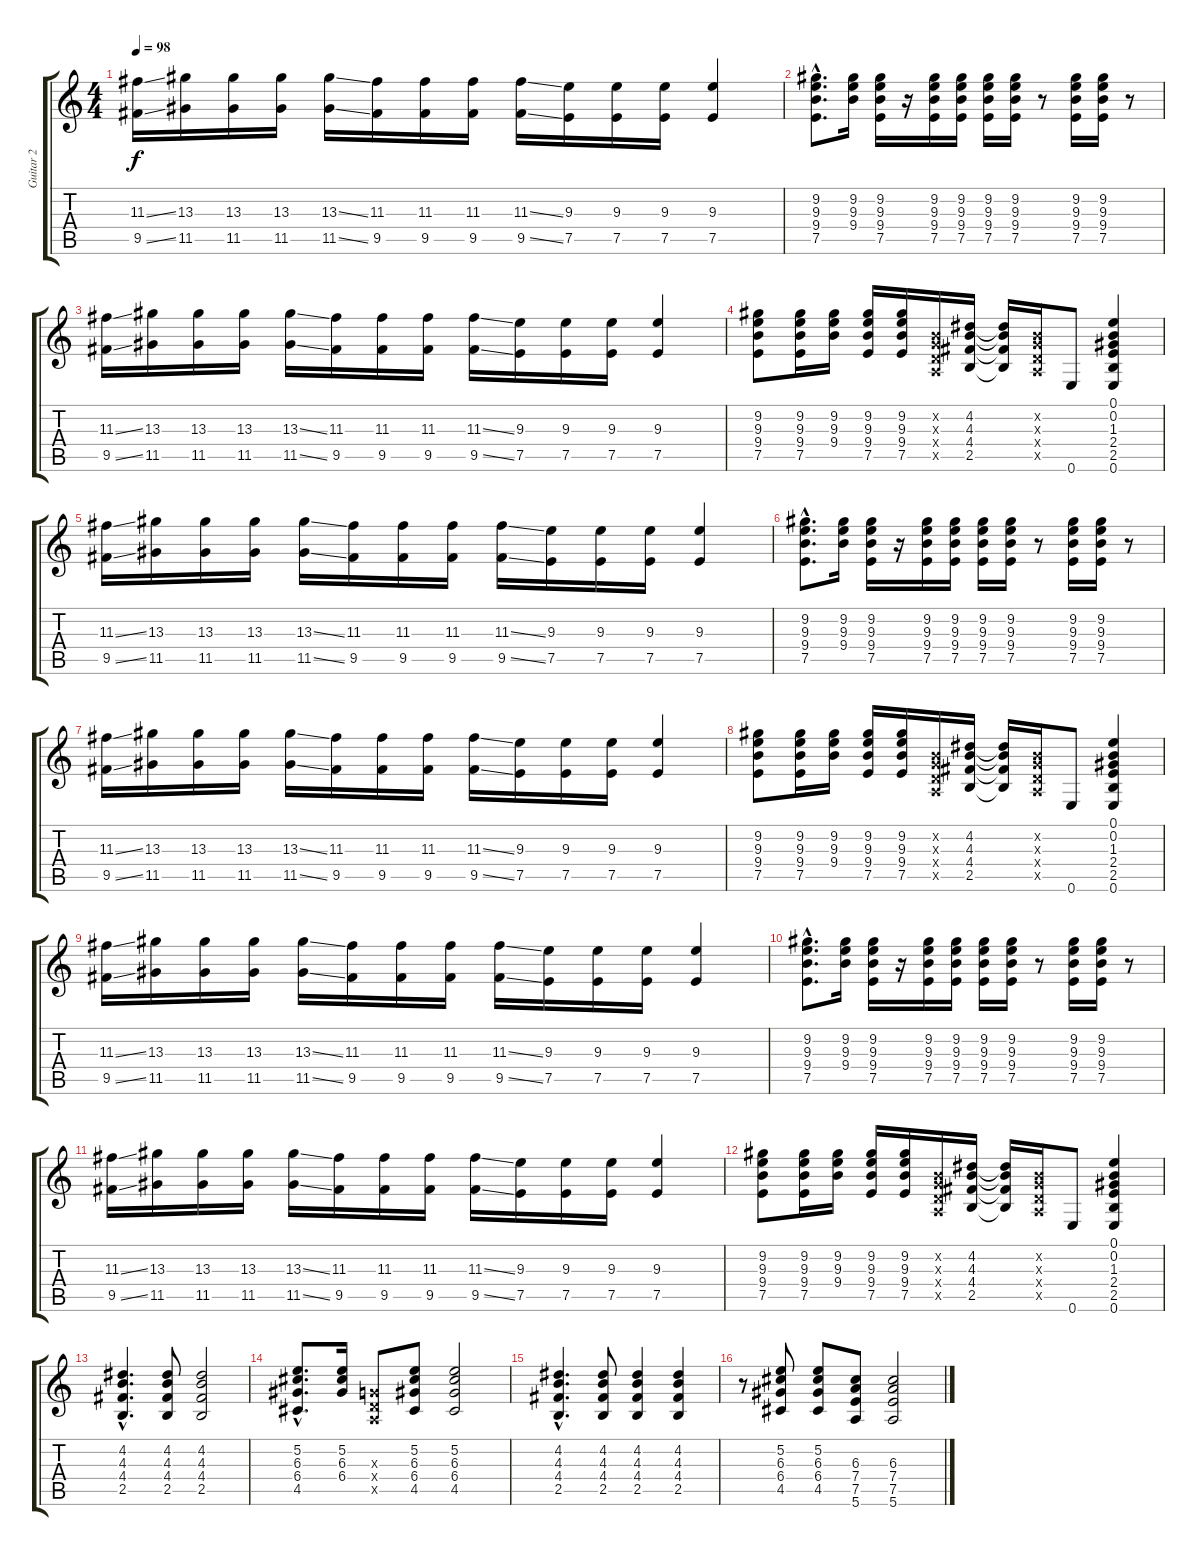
\track ("Guitar 2" "Guitar 2") {instrument acousticguitarsteel}
\staff {score tabs}
\tuning (E4 B3 G3 D3 A2 E2) {hide}
\ts (4 4)
\tempo 98
\clef g2
\ks c
(11.3{ss} 9.5{ss}).16{dy f} (13.3 11.5).16 (13.3 11.5).16 (13.3 11.5).16 (13.3{ss} 11.5{ss}).16 (11.3 9.5).16 (11.3 9.5).16 (11.3 9.5).16 (11.3{ss} 9.5{ss}).16 (9.3 7.5).16 (9.3 7.5).16 (9.3 7.5).16 (9.3 7.5).4 |
(9.2{hac} 9.3{hac} 9.4{hac} 7.5{hac}).8{d} (9.2 9.3 9.4).16 (9.2 9.3 9.4 7.5).16 r.16 (9.2 9.3 9.4 7.5).16 (9.2 9.3 9.4 7.5).16 (9.2 9.3 9.4 7.5).16 (9.2 9.3 9.4 7.5).16 r.8 (9.2 9.3 9.4 7.5).16 (9.2 9.3 9.4 7.5).16 r.8 |
(11.3{ss} 9.5{ss}).16 (13.3 11.5).16 (13.3 11.5).16 (13.3 11.5).16 (13.3{ss} 11.5{ss}).16 (11.3 9.5).16 (11.3 9.5).16 (11.3 9.5).16 (11.3{ss} 9.5{ss}).16 (9.3 7.5).16 (9.3 7.5).16 (9.3 7.5).16 (9.3 7.5).4 |
(9.2 9.3 9.4 7.5).8 (9.2 9.3 9.4 7.5).16 (9.2 9.3 9.4).16 (9.2 9.3 9.4 7.5).16 (9.2 9.3 9.4 7.5).16 (0.2{x} 0.3{x} 0.4{x} 0.5{x}).16 (4.2 4.3 4.4 2.5).16 (4.2{t} 4.3{t} 4.4{t} 2.5{t}).16 (0.2{x} 0.3{x} 0.4{x} 0.5{x}).16 0.6.8 (0.1 0.2 1.3 2.4 2.5 0.6).4 |
(11.3{ss} 9.5{ss}).16 (13.3 11.5).16 (13.3 11.5).16 (13.3 11.5).16 (13.3{ss} 11.5{ss}).16 (11.3 9.5).16 (11.3 9.5).16 (11.3 9.5).16 (11.3{ss} 9.5{ss}).16 (9.3 7.5).16 (9.3 7.5).16 (9.3 7.5).16 (9.3 7.5).4 |
(9.2{hac} 9.3{hac} 9.4{hac} 7.5{hac}).8{d} (9.2 9.3 9.4).16 (9.2 9.3 9.4 7.5).16 r.16 (9.2 9.3 9.4 7.5).16 (9.2 9.3 9.4 7.5).16 (9.2 9.3 9.4 7.5).16 (9.2 9.3 9.4 7.5).16 r.8 (9.2 9.3 9.4 7.5).16 (9.2 9.3 9.4 7.5).16 r.8 |
(11.3{ss} 9.5{ss}).16 (13.3 11.5).16 (13.3 11.5).16 (13.3 11.5).16 (13.3{ss} 11.5{ss}).16 (11.3 9.5).16 (11.3 9.5).16 (11.3 9.5).16 (11.3{ss} 9.5{ss}).16 (9.3 7.5).16 (9.3 7.5).16 (9.3 7.5).16 (9.3 7.5).4 |
(9.2 9.3 9.4 7.5).8 (9.2 9.3 9.4 7.5).16 (9.2 9.3 9.4).16 (9.2 9.3 9.4 7.5).16 (9.2 9.3 9.4 7.5).16 (0.2{x} 0.3{x} 0.4{x} 0.5{x}).16 (4.2 4.3 4.4 2.5).16 (4.2{t} 4.3{t} 4.4{t} 2.5{t}).16 (0.2{x} 0.3{x} 0.4{x} 0.5{x}).16 0.6.8 (0.1 0.2 1.3 2.4 2.5 0.6).4 |
(11.3{ss} 9.5{ss}).16 (13.3 11.5).16 (13.3 11.5).16 (13.3 11.5).16 (13.3{ss} 11.5{ss}).16 (11.3 9.5).16 (11.3 9.5).16 (11.3 9.5).16 (11.3{ss} 9.5{ss}).16 (9.3 7.5).16 (9.3 7.5).16 (9.3 7.5).16 (9.3 7.5).4 |
(9.2{hac} 9.3{hac} 9.4{hac} 7.5{hac}).8{d} (9.2 9.3 9.4).16 (9.2 9.3 9.4 7.5).16 r.16 (9.2 9.3 9.4 7.5).16 (9.2 9.3 9.4 7.5).16 (9.2 9.3 9.4 7.5).16 (9.2 9.3 9.4 7.5).16 r.8 (9.2 9.3 9.4 7.5).16 (9.2 9.3 9.4 7.5).16 r.8 |
(11.3{ss} 9.5{ss}).16 (13.3 11.5).16 (13.3 11.5).16 (13.3 11.5).16 (13.3{ss} 11.5{ss}).16 (11.3 9.5).16 (11.3 9.5).16 (11.3 9.5).16 (11.3{ss} 9.5{ss}).16 (9.3 7.5).16 (9.3 7.5).16 (9.3 7.5).16 (9.3 7.5).4 |
(9.2 9.3 9.4 7.5).8 (9.2 9.3 9.4 7.5).16 (9.2 9.3 9.4).16 (9.2 9.3 9.4 7.5).16 (9.2 9.3 9.4 7.5).16 (0.2{x} 0.3{x} 0.4{x} 0.5{x}).16 (4.2 4.3 4.4 2.5).16 (4.2{t} 4.3{t} 4.4{t} 2.5{t}).16 (0.2{x} 0.3{x} 0.4{x} 0.5{x}).16 0.6.8 (0.1 0.2 1.3 2.4 2.5 0.6).4 |
(4.2{hac} 4.3{hac} 4.4{hac} 2.5{hac}).4{d} (4.2 4.3 4.4 2.5).8 (4.2 4.3 4.4 2.5).2 |
(5.2{hac} 6.3{hac} 6.4{hac} 4.5{hac}).8{d} (5.2 6.3 6.4).16 (0.3{x} 0.4{x} 0.5{x}).8 (5.2 6.3 6.4 4.5).8 (5.2 6.3 6.4 4.5).2 |
(4.2{hac} 4.3{hac} 4.4{hac} 2.5{hac}).4{d} (4.2 4.3 4.4 2.5).8 (4.2 4.3 4.4 2.5).4 (4.2 4.3 4.4 2.5).4 |
r.8 (5.2 6.3 6.4 4.5).8 (5.2 6.3 6.4 4.5).8 (6.3 7.4 7.5 5.6).8 (6.3 7.4 7.5 5.6).2
